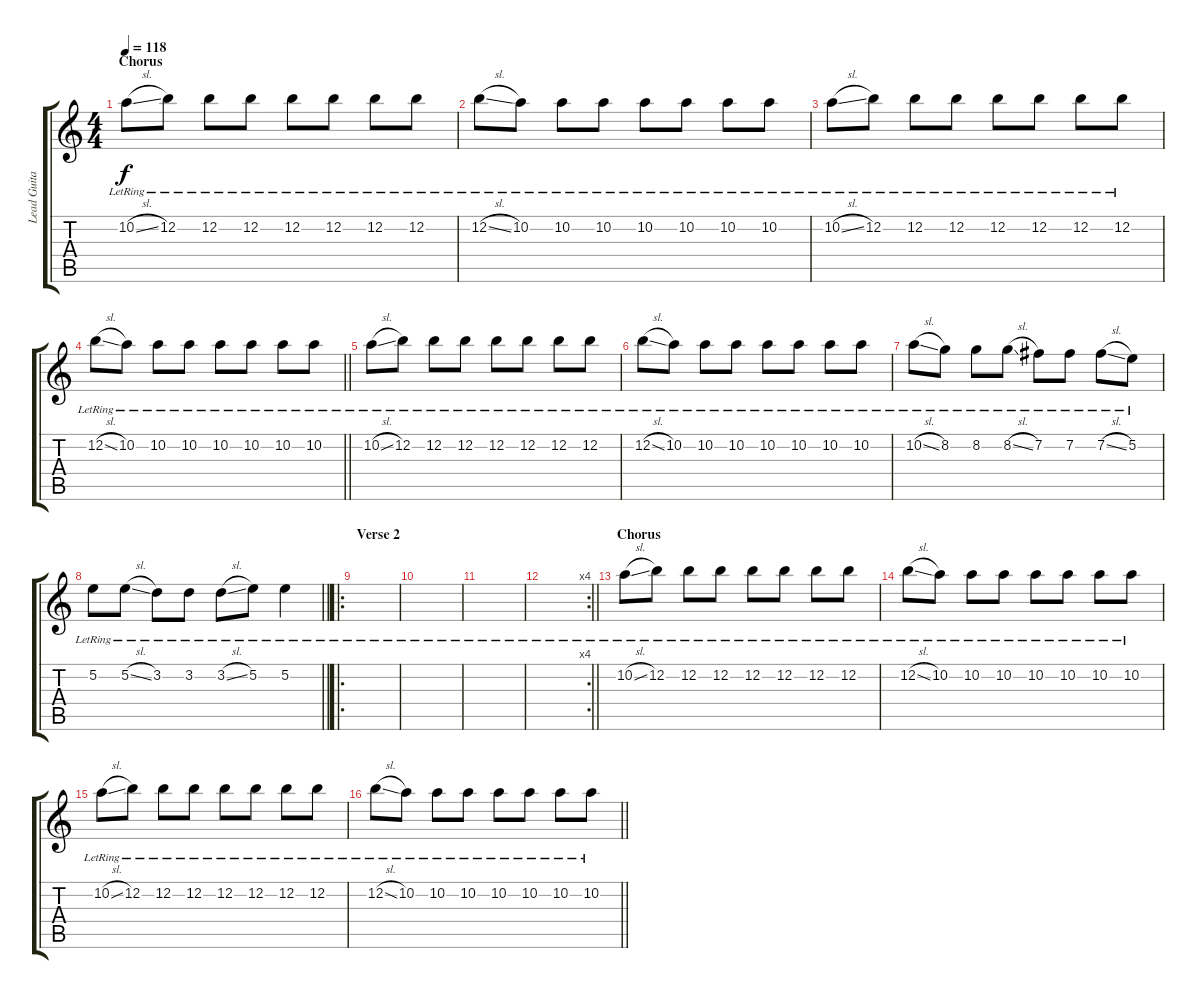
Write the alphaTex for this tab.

\track ("Lead Guitar" "Lead Guita") {instrument electricguitarjazz}
\staff {score tabs}
\tuning (E4 B3 G3 D3 A2 E2) {hide}
\ts (4 4)
\section ("" "Chorus")
\tempo 118
\clef g2
\ks c
10.2{sl lr}.8{dy f} 12.2{lr}.8 12.2{lr}.8 12.2{lr}.8 12.2{lr}.8 12.2{lr}.8 12.2{lr}.8 12.2{lr}.8 |
12.2{sl lr}.8 10.2{lr}.8 10.2{lr}.8 10.2{lr}.8 10.2{lr}.8 10.2{lr}.8 10.2{lr}.8 10.2{lr}.8 |
10.2{sl lr}.8 12.2{lr}.8 12.2{lr}.8 12.2{lr}.8 12.2{lr}.8 12.2{lr}.8 12.2{lr}.8 12.2{lr}.8 |
\barLineRight lightlight
12.2{sl lr}.8 10.2{lr}.8 10.2{lr}.8 10.2{lr}.8 10.2{lr}.8 10.2{lr}.8 10.2{lr}.8 10.2{lr}.8 |
10.2{sl lr}.8 12.2{lr}.8 12.2{lr}.8 12.2{lr}.8 12.2{lr}.8 12.2{lr}.8 12.2{lr}.8 12.2{lr}.8 |
12.2{sl lr}.8 10.2{lr}.8 10.2{lr}.8 10.2{lr}.8 10.2{lr}.8 10.2{lr}.8 10.2{lr}.8 10.2{lr}.8 |
10.2{sl lr}.8 8.2{lr}.8 8.2{lr}.8 8.2{sl lr}.8 7.2{lr}.8 7.2{lr}.8 7.2{sl lr}.8 5.2{lr}.8 |
\barLineRight lightlight
5.2{lr}.8 5.2{sl lr}.8 3.2{lr}.8 3.2{lr}.8 3.2{sl lr}.8 5.2{lr}.8 5.2{lr}.4 |
\ro
\section ("" "Verse 2")
|
|
|
\rc 4
\barLineRight lightlight
|
\section ("" "Chorus")
10.2{sl lr}.8 12.2{lr}.8 12.2{lr}.8 12.2{lr}.8 12.2{lr}.8 12.2{lr}.8 12.2{lr}.8 12.2{lr}.8 |
12.2{sl lr}.8 10.2{lr}.8 10.2{lr}.8 10.2{lr}.8 10.2{lr}.8 10.2{lr}.8 10.2{lr}.8 10.2{lr}.8 |
10.2{sl lr}.8 12.2{lr}.8 12.2{lr}.8 12.2{lr}.8 12.2{lr}.8 12.2{lr}.8 12.2{lr}.8 12.2{lr}.8 |
\barLineRight lightlight
12.2{sl lr}.8 10.2{lr}.8 10.2{lr}.8 10.2{lr}.8 10.2{lr}.8 10.2{lr}.8 10.2{lr}.8 10.2{lr}.8
